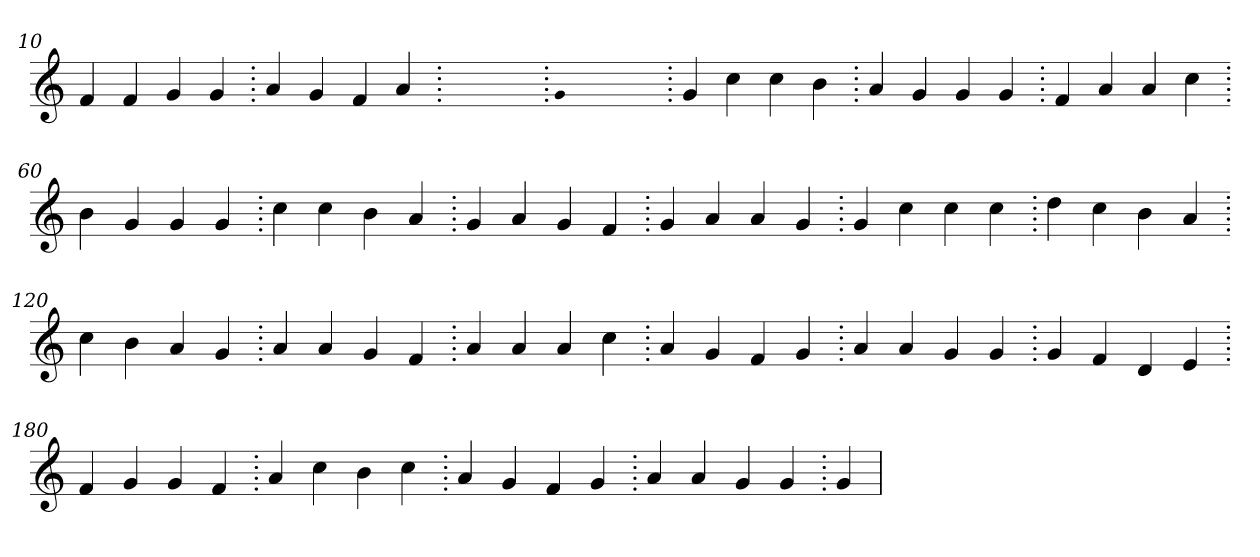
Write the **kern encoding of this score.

**kern
*part1
*staff1
*clefG2
=10.
4f
4f
4g
4g
=20.
4a
4g
4f
4a
=30.
1ryy
=30.
qqg
1ryy
=30.
4g
4cc
4cc
4b
=40.
4a
4g
4g
4g
=50.
4f
4a
4a
4cc
=60.
4b
4g
4g
4g
=70.
4cc
4cc
4b
4a
=80.
4g
4a
4g
4f
=90.
4g
4a
4a
4g
=100.
4g
4cc
4cc
4cc
=110.
4dd
4cc
4b
4a
=120.
4cc
4b
4a
4g
=130.
4a
4a
4g
4f
=140.
4a
4a
4a
4cc
=150.
4a
4g
4f
4g
=160.
4a
4a
4g
4g
=170.
4g
4f
4d
4e
=180.
4f
4g
4g
4f
=190.
4a
4cc
4b
4cc
=200.
4a
4g
4f
4g
=210.
4a
4a
4g
4g
=220.
4g
=
*-
